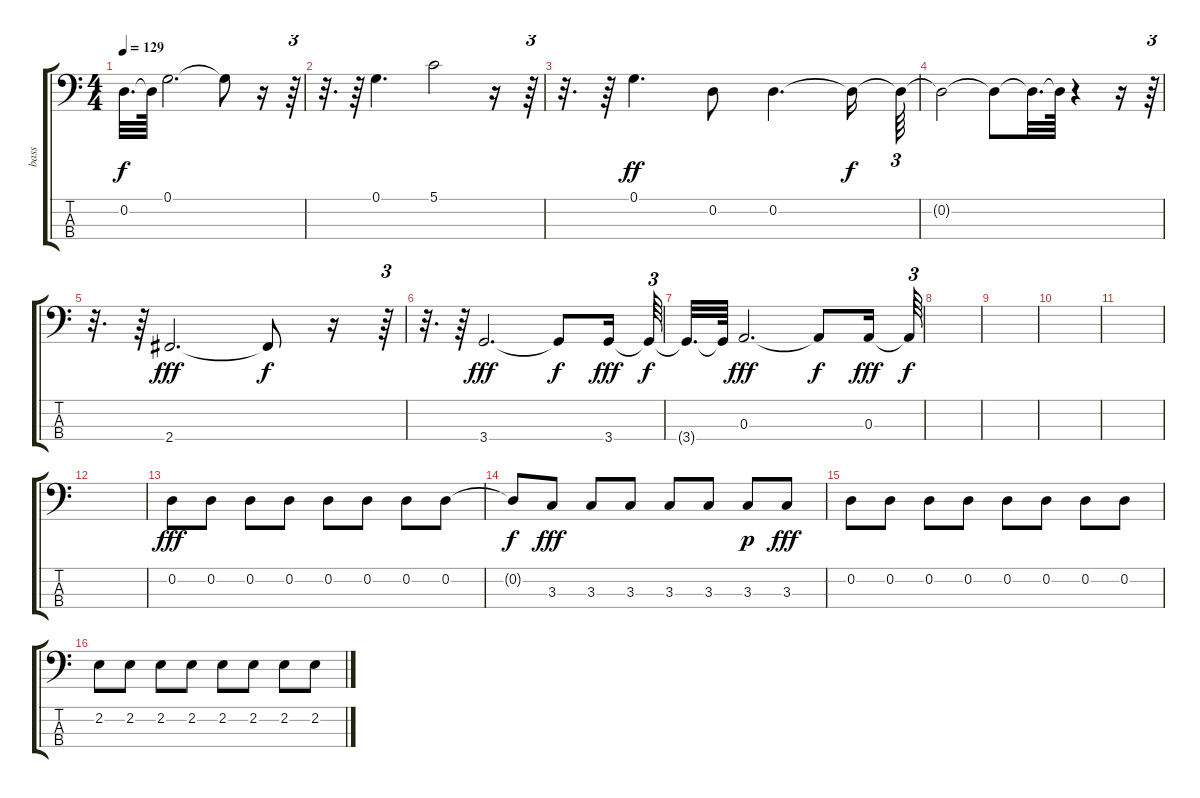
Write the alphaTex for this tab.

\track ("bass" "bass") {instrument electricbasspick}
\staff {score tabs}
\tuning (G2 D2 A1 E1) {hide}
\ts (4 4)
\tempo 129
\clef f4
\ks c
0.2{t}.32{d dy f} 0.2{t}.64 0.1.2{d} 0.1{t}.8 r.16 r.64{tu (3 2)} |
r.32{d} r.64 0.1.4{d} 5.1.2 r.16 r.64{tu (3 2)} |
r.32{d} r.64 0.1.4{d dy ff} 0.2.8 0.2.4{d} 0.2{t}.16{dy f} 0.2{t}.64{tu (3 2)} |
0.2{t}.2 0.2{t}.8 0.2{t}.32{d} 0.2{t}.64 r.4 r.16 r.64{tu (3 2)} |
r.32{d} r.64 2.4.2{d dy fff} 2.4{t}.8{dy f} r.16 r.64{tu (3 2)} |
r.32{d} r.64 3.4.2{d dy fff} 3.4{t}.8{dy f} 3.4.16{dy fff} 3.4{t}.64{tu (3 2) dy f} |
3.4{t}.32{d} 3.4{t}.64 0.3.2{d dy fff} 0.3{t}.8{dy f} 0.3.16{dy fff} 0.3{t}.64{tu (3 2) dy f} |
|
|
|
|
|
0.2.8{dy fff} 0.2.8 0.2.8 0.2.8 0.2.8 0.2.8 0.2.8 0.2.8 |
0.2{t}.8{dy f} 3.3.8{dy fff} 3.3.8 3.3.8 3.3.8 3.3.8 3.3.8{dy p} 3.3.8{dy fff} |
0.2.8 0.2.8 0.2.8 0.2.8 0.2.8 0.2.8 0.2.8 0.2.8 |
2.2.8 2.2.8 2.2.8 2.2.8 2.2.8 2.2.8 2.2.8 2.2.8
